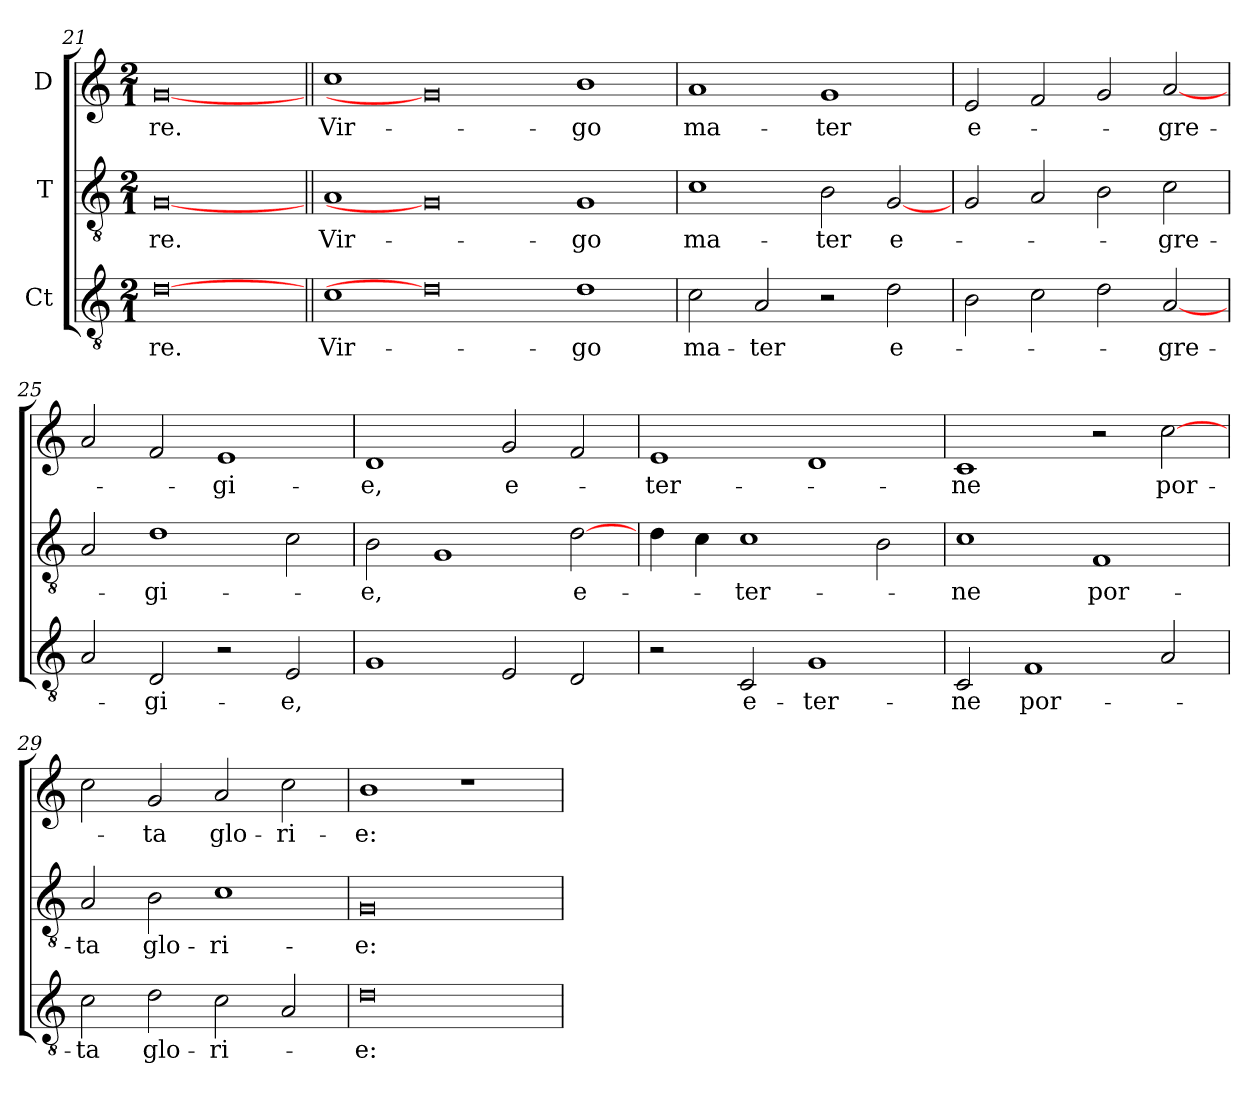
**kern	**text	**kern	**text	**kern	**text
*part3	*part3	*part2	*part2	*part1	*part1
*staff3	*staff3	*staff2	*staff2	*staff1	*staff1
*I"Ct	*	*I"T	*	*I"D	*
*clefGv2	*	*clefGv2	*	*clefG2	*
*ITrd7c12	*	*ITrd7c12	*	*	*
*k[]	*	*k[]	*	*k[]	*
*C:	*	*C:	*	*C:	*
*M2/1	*	*M2/1	*	*M2/1	*
=21	=21	=21	=21	=21	=21
!	!LO:LY:b:color=#000000	!	!	!	!
!	!	!	!LO:LY:b:color=#000000	!	!
!	!	!	!	!	!LO:LY:b:color=#000000
[0Di\	-re.	[0GGi/	-re.	[0gi/	-re.
!!LO:LB:g=z
=22||	=22||	=22||	=22||	=22||	=22||
!	!LO:LY:b:color=#000000	!	!	!	!
!	!	!	!LO:LY:b:color=#000000	!	!
!	!	!	!	!	!LO:LY:b:color=#000000
1Ci\	Vir-	1AAi/	Vir-	1cci\	Vir-
0Di\]	.	0GGi/]	.	0gi/]	.
!	!LO:LY:b:color=#000000	!	!	!	!
!	!	!	!LO:LY:b:color=#000000	!	!
!	!	!	!	!	!LO:LY:b:color=#000000
1Di\	-go	1GGi/	-go	1bi/	-go
=23	=23	=23	=23	=23	=23
!	!LO:LY:b:color=#000000	!	!	!	!
!	!	!	!LO:LY:b:color=#000000	!	!
!	!	!	!	!	!LO:LY:b:color=#000000
2Ci\	ma-	1Ci\	ma-	1ai/	ma-
!	!LO:LY:b:color=#000000	!	!	!	!
2AAi/	-ter	.	.	.	.
!	!	!	!LO:LY:b:color=#000000	!	!
!	!	!	!	!	!LO:LY:b:color=#000000
2r	.	2BBi\	-ter	1gi/	-ter
!	!LO:LY:b:color=#000000	!	!	!	!
!	!	!	!LO:LY:b:color=#000000	!	!
2Di\	e-	[2GGi/	e-	.	.
=24	=24	=24	=24	=24	=24
!	!	!	!	!	!LO:LY:b:color=#000000
2BBi\	.	2GGi/	.	2ei/	e-
2Ci\	.	2AAi/	.	2fi/	.
2Di\	.	2BBi\	.	2gi/	.
!	!LO:LY:b:color=#000000	!	!	!	!
!	!	!	!LO:LY:b:color=#000000	!	!
!	!	!	!	!	!LO:LY:b:color=#000000
[2AAi/	-gre-	2Ci\	-gre-	[2ai/	-gre-
=25	=25	=25	=25	=25	=25
2AAi/	.	2AAi/	.	2ai/	.
!	!LO:LY:b:color=#000000	!	!	!	!
!	!	!	!LO:LY:b:color=#000000	!	!
2DDi/	-gi-	1Di\	-gi-	2fi/	.
!	!	!	!	!	!LO:LY:b:color=#000000
2r	.	.	.	1ei/	-gi-
!	!LO:LY:b:color=#000000	!	!	!	!
2EEi/	-e,	2Ci\	.	.	.
=26	=26	=26	=26	=26	=26
!	!	!	!LO:LY:b:color=#000000	!	!
!	!	!	!	!	!LO:LY:b:color=#000000
1GGi/	.	2BBi\	-e,	1di/	-e,
.	.	1GGi/	.	.	.
!	!	!	!	!	!LO:LY:b:color=#000000
2EEi/	.	.	.	2gi/	e-
!	!	!	!LO:LY:b:color=#000000	!	!
2DDi/	.	[2Di\	e-	2fi/	.
=27	=27	=27	=27	=27	=27
!	!	!	!	!	!LO:LY:b:color=#000000
2r	.	4Di\	.	1ei/	-ter-
.	.	4Ci\	.	.	.
!	!LO:LY:b:color=#000000	!	!	!	!
!	!	!	!LO:LY:b:color=#000000	!	!
2CCi/	e-	1Ci\	-ter-	.	.
!	!LO:LY:b:color=#000000	!	!	!	!
1GGi/	-ter-	.	.	1di/	.
.	.	2BBi\	.	.	.
=28	=28	=28	=28	=28	=28
!	!LO:LY:b:color=#000000	!	!	!	!
!	!	!	!LO:LY:b:color=#000000	!	!
!	!	!	!	!	!LO:LY:b:color=#000000
2CCi/	-ne	1Ci\	-ne	1ci/	-ne
!	!LO:LY:b:color=#000000	!	!	!	!
1FFi/	por-	.	.	.	.
!	!	!	!LO:LY:b:color=#000000	!	!
.	.	1FFi/	por-	2r	.
!	!	!	!	!	!LO:LY:b:color=#000000
2AAi/	.	.	.	[2cci\	por-
!!LO:LB:g=z
=29	=29	=29	=29	=29	=29
!	!LO:LY:b:color=#000000	!	!	!	!
!	!	!	!LO:LY:b:color=#000000	!	!
2Ci\	-ta	2AAi/	-ta	2cci\	.
!	!LO:LY:b:color=#000000	!	!	!	!
!	!	!	!LO:LY:b:color=#000000	!	!
!	!	!	!	!	!LO:LY:b:color=#000000
2Di\	glo-	2BBi\	glo-	2gi/	-ta
!	!LO:LY:b:color=#000000	!	!	!	!
!	!	!	!LO:LY:b:color=#000000	!	!
!	!	!	!	!	!LO:LY:b:color=#000000
2Ci\	-ri-	1Ci\	-ri-	2ai/	glo-
!	!	!	!	!	!LO:LY:b:color=#000000
2AAi/	.	.	.	2cci\	-ri-
=30	=30	=30	=30	=30	=30
!	!LO:LY:b:color=#000000	!	!	!	!
!	!	!	!LO:LY:b:color=#000000	!	!
!	!	!	!	!	!LO:LY:b:color=#000000
0Di\	-e:	0GGi/	-e:	1bi/	-e:
.	.	.	.	1r	.
=	=	=	=	=	=
*-	*-	*-	*-	*-	*-
